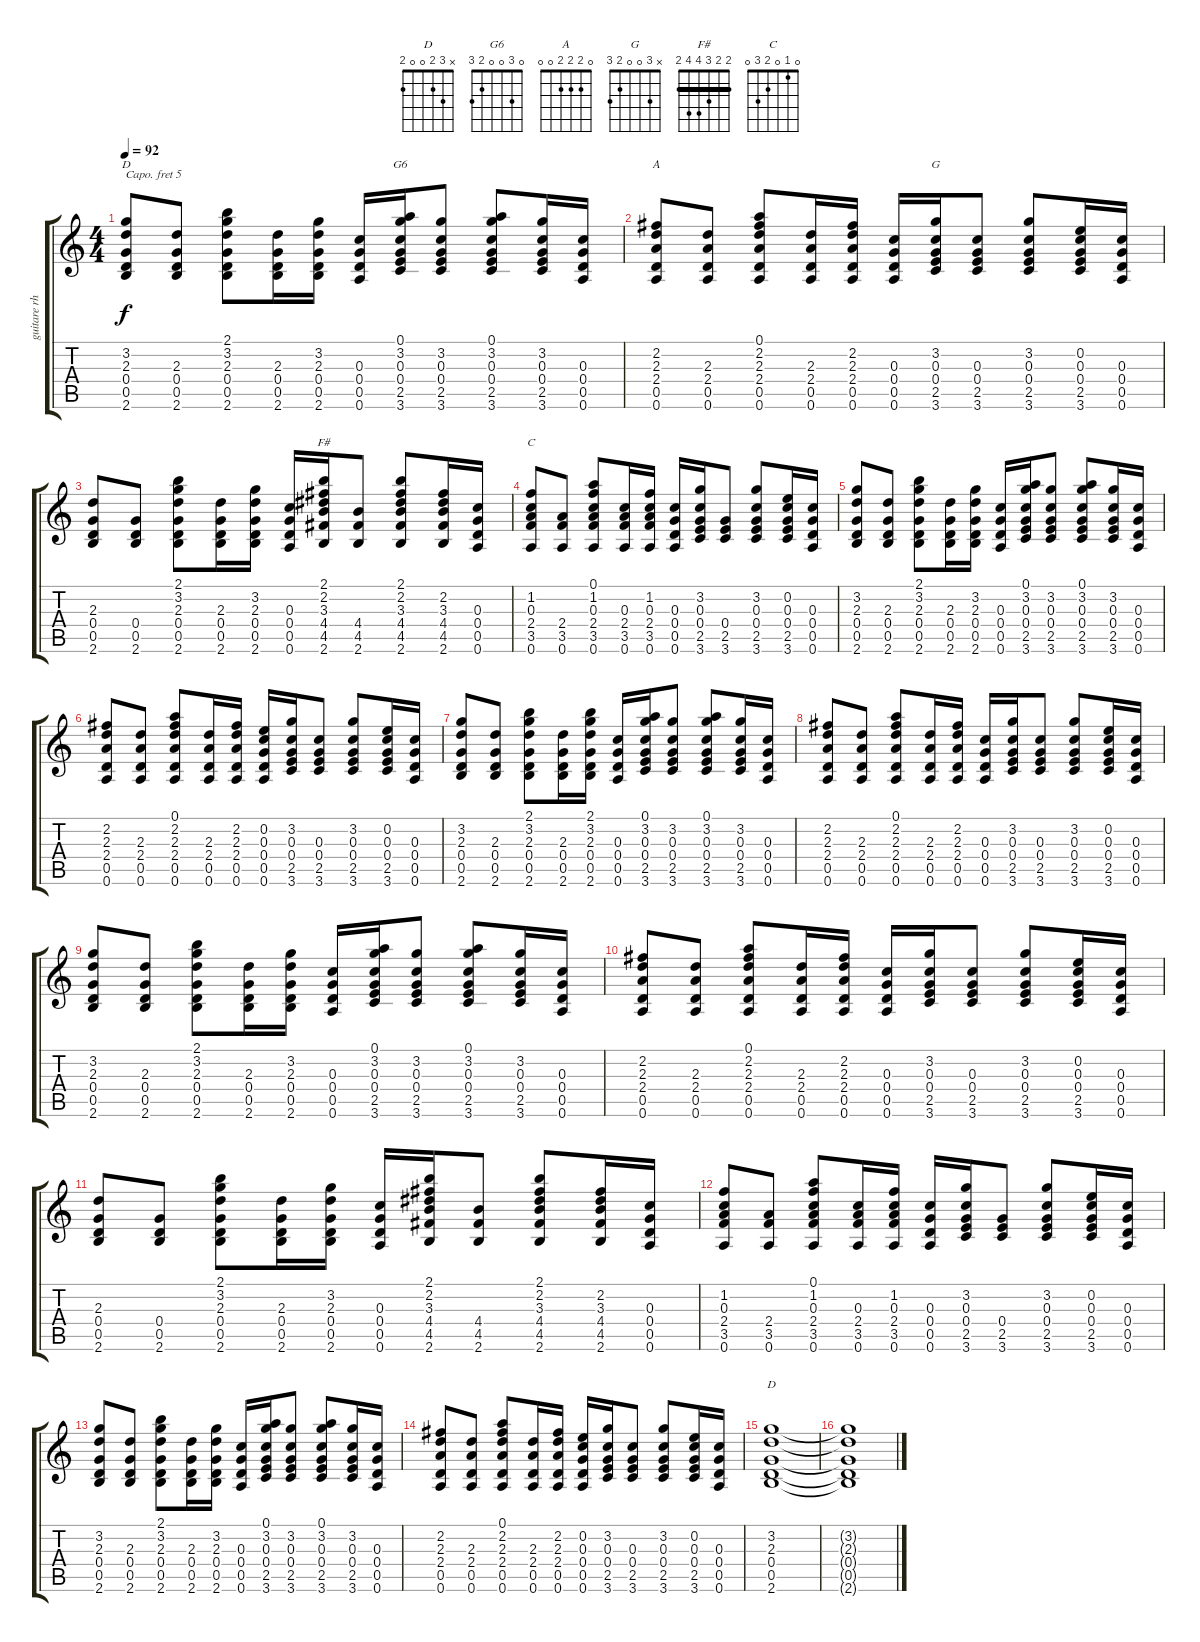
\track ("guitare rhytmique" "guitare rh") {instrument acousticguitarsteel}
\staff {score tabs}
\capo 5
\tuning (E4 B3 G3 D3 A2 E2) {hide}
\chord ("D" 2 3 2 0 0 2)
\chord ("G6" 0 3 0 0 2 3)
\chord ("A" 0 2 2 2 0 0)
\chord ("G" x 3 0 0 2 3)
\chord ("F#" 2 2 3 4 4 2) {barre 2}
\chord ("C" 0 1 0 2 3 0)
\chord ("D" x 3 2 0 0 2)
\ts (4 4)
\tempo 92
\clef g2
\ks c
(3.2 2.3 0.4 0.5 2.6).8{ch "D" dy f} (2.3 0.4 0.5 2.6).8 (2.1 3.2 2.3 0.4 0.5 2.6).8 (2.3 0.4 0.5 2.6).16 (3.2 2.3 0.4 0.5 2.6).16 (0.3 0.4 0.5 0.6).16 (0.1 3.2 0.3 0.4 2.5 3.6).16{ch "G6"} (3.2 0.3 0.4 2.5 3.6).8 (0.1 3.2 0.3 0.4 2.5 3.6).8 (3.2 0.3 0.4 2.5 3.6).16 (0.3 0.4 0.5 0.6).16 |
(2.2 2.3 2.4 0.5 0.6).8{ch "A"} (2.3 2.4 0.5 0.6).8 (0.1 2.2 2.3 2.4 0.5 0.6).8 (2.3 2.4 0.5 0.6).16 (2.2 2.3 2.4 0.5 0.6).16 (0.3 0.4 0.5 0.6).16 (3.2 0.3 0.4 2.5 3.6).16{ch "G"} (0.3 0.4 2.5 3.6).8 (3.2 0.3 0.4 2.5 3.6).8 (0.2 0.3 0.4 2.5 3.6).16 (0.3 0.4 0.5 0.6).16 |
(2.3 0.4 0.5 2.6).8 (0.4 0.5 2.6).8 (2.1 3.2 2.3 0.4 0.5 2.6).8 (2.3 0.4 0.5 2.6).16 (3.2 2.3 0.4 0.5 2.6).16 (0.3 0.4 0.5 0.6).16 (2.1 2.2 3.3 4.4 4.5 2.6).16{ch "F#"} (4.4 4.5 2.6).8 (2.1 2.2 3.3 4.4 4.5 2.6).8 (2.2 3.3 4.4 4.5 2.6).16 (0.3 0.4 0.5 0.6).16 |
(1.2 0.3 2.4 3.5 0.6).8{ch "C"} (2.4 3.5 0.6).8 (0.1 1.2 0.3 2.4 3.5 0.6).8 (0.3 2.4 3.5 0.6).16 (1.2 0.3 2.4 3.5 0.6).16 (0.3 0.4 0.5 0.6).16 (3.2 0.3 0.4 2.5 3.6).16 (0.4 2.5 3.6).8 (3.2 0.3 0.4 2.5 3.6).8 (0.2 0.3 0.4 2.5 3.6).16 (0.3 0.4 0.5 0.6).16 |
(3.2 2.3 0.4 0.5 2.6).8 (2.3 0.4 0.5 2.6).8 (2.1 3.2 2.3 0.4 0.5 2.6).8 (2.3 0.4 0.5 2.6).16 (3.2 2.3 0.4 0.5 2.6).16 (0.3 0.4 0.5 0.6).16 (0.1 3.2 0.3 0.4 2.5 3.6).16 (3.2 0.3 0.4 2.5 3.6).8 (0.1 3.2 0.3 0.4 2.5 3.6).8 (3.2 0.3 0.4 2.5 3.6).16 (0.3 0.4 0.5 0.6).16 |
(2.2 2.3 2.4 0.5 0.6).8 (2.3 2.4 0.5 0.6).8 (0.1 2.2 2.3 2.4 0.5 0.6).8 (2.3 2.4 0.5 0.6).16 (2.2 2.3 2.4 0.5 0.6).16 (0.2 0.3 0.4 0.5 0.6).16 (3.2 0.3 0.4 2.5 3.6).16 (0.3 0.4 2.5 3.6).8 (3.2 0.3 0.4 2.5 3.6).8 (0.2 0.3 0.4 2.5 3.6).16 (0.3 0.4 0.5 0.6).16 |
(3.2 2.3 0.4 0.5 2.6).8 (2.3 0.4 0.5 2.6).8 (2.1 3.2 2.3 0.4 0.5 2.6).8 (2.3 0.4 0.5 2.6).16 (2.1 3.2 2.3 0.4 0.5 2.6).16 (0.3 0.4 0.5 0.6).16 (0.1 3.2 0.3 0.4 2.5 3.6).16 (3.2 0.3 0.4 2.5 3.6).8 (0.1 3.2 0.3 0.4 2.5 3.6).8 (3.2 0.3 0.4 2.5 3.6).16 (0.3 0.4 0.5 0.6).16 |
(2.2 2.3 2.4 0.5 0.6).8 (2.3 2.4 0.5 0.6).8 (0.1 2.2 2.3 2.4 0.5 0.6).8 (2.3 2.4 0.5 0.6).16 (2.2 2.3 2.4 0.5 0.6).16 (0.3 0.4 0.5 0.6).16 (3.2 0.3 0.4 2.5 3.6).16 (0.3 0.4 2.5 3.6).8 (3.2 0.3 0.4 2.5 3.6).8 (0.2 0.3 0.4 2.5 3.6).16 (0.3 0.4 0.5 0.6).16 |
(3.2 2.3 0.4 0.5 2.6).8 (2.3 0.4 0.5 2.6).8 (2.1 3.2 2.3 0.4 0.5 2.6).8 (2.3 0.4 0.5 2.6).16 (3.2 2.3 0.4 0.5 2.6).16 (0.3 0.4 0.5 0.6).16 (0.1 3.2 0.3 0.4 2.5 3.6).16 (3.2 0.3 0.4 2.5 3.6).8 (0.1 3.2 0.3 0.4 2.5 3.6).8 (3.2 0.3 0.4 2.5 3.6).16 (0.3 0.4 0.5 0.6).16 |
(2.2 2.3 2.4 0.5 0.6).8 (2.3 2.4 0.5 0.6).8 (0.1 2.2 2.3 2.4 0.5 0.6).8 (2.3 2.4 0.5 0.6).16 (2.2 2.3 2.4 0.5 0.6).16 (0.3 0.4 0.5 0.6).16 (3.2 0.3 0.4 2.5 3.6).16 (0.3 0.4 2.5 3.6).8 (3.2 0.3 0.4 2.5 3.6).8 (0.2 0.3 0.4 2.5 3.6).16 (0.3 0.4 0.5 0.6).16 |
(2.3 0.4 0.5 2.6).8 (0.4 0.5 2.6).8 (2.1 3.2 2.3 0.4 0.5 2.6).8 (2.3 0.4 0.5 2.6).16 (3.2 2.3 0.4 0.5 2.6).16 (0.3 0.4 0.5 0.6).16 (2.1 2.2 3.3 4.4 4.5 2.6).16 (4.4 4.5 2.6).8 (2.1 2.2 3.3 4.4 4.5 2.6).8 (2.2 3.3 4.4 4.5 2.6).16 (0.3 0.4 0.5 0.6).16 |
(1.2 0.3 2.4 3.5 0.6).8 (2.4 3.5 0.6).8 (0.1 1.2 0.3 2.4 3.5 0.6).8 (0.3 2.4 3.5 0.6).16 (1.2 0.3 2.4 3.5 0.6).16 (0.3 0.4 0.5 0.6).16 (3.2 0.3 0.4 2.5 3.6).16 (0.4 2.5 3.6).8 (3.2 0.3 0.4 2.5 3.6).8 (0.2 0.3 0.4 2.5 3.6).16 (0.3 0.4 0.5 0.6).16 |
(3.2 2.3 0.4 0.5 2.6).8 (2.3 0.4 0.5 2.6).8 (2.1 3.2 2.3 0.4 0.5 2.6).8 (2.3 0.4 0.5 2.6).16 (3.2 2.3 0.4 0.5 2.6).16 (0.3 0.4 0.5 0.6).16 (0.1 3.2 0.3 0.4 2.5 3.6).16 (3.2 0.3 0.4 2.5 3.6).8 (0.1 3.2 0.3 0.4 2.5 3.6).8 (3.2 0.3 0.4 2.5 3.6).16 (0.3 0.4 0.5 0.6).16 |
(2.2 2.3 2.4 0.5 0.6).8 (2.3 2.4 0.5 0.6).8 (0.1 2.2 2.3 2.4 0.5 0.6).8 (2.3 2.4 0.5 0.6).16 (2.2 2.3 2.4 0.5 0.6).16 (0.2 0.3 0.4 0.5 0.6).16 (3.2 0.3 0.4 2.5 3.6).16 (0.3 0.4 2.5 3.6).8 (3.2 0.3 0.4 2.5 3.6).8 (0.2 0.3 0.4 2.5 3.6).16 (0.3 0.4 0.5 0.6).16 |
(3.2 2.3 0.4 0.5 2.6).1{ch "D"} |
(3.2{t} 2.3{t} 0.4{t} 0.5{t} 2.6{t}).1
